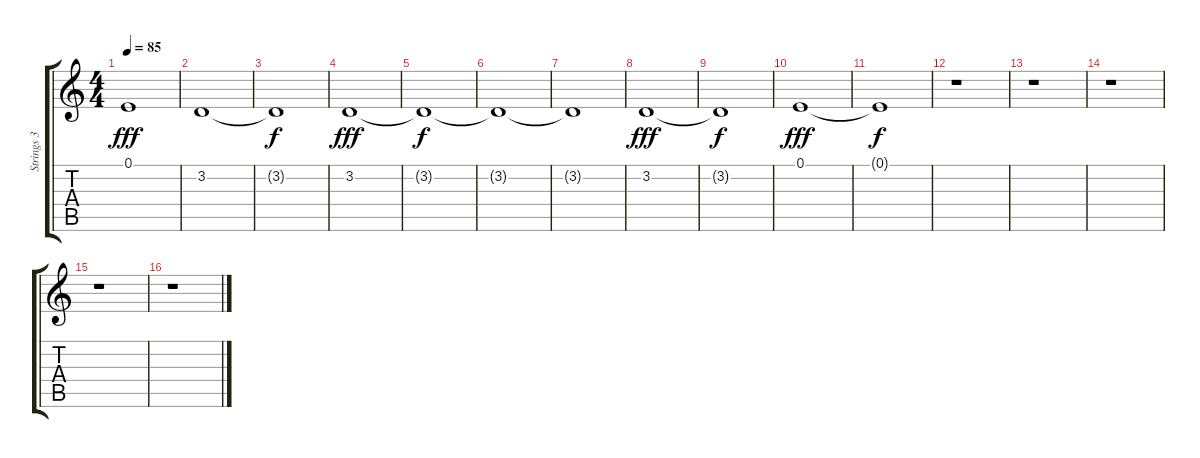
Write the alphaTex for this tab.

\track ("Strings 3" "Strings 3") {instrument stringensemble1}
\staff {score tabs}
\tuning (E4 B3 G3 D3 A2 E2) {hide}
\ts (4 4)
\tempo 85
\clef g2
\ks c
0.1.1{dy fff} |
3.2.1 |
3.2{t}.1{dy f} |
3.2.1{dy fff} |
3.2{t}.1{dy f} |
3.2{t}.1 |
3.2{t}.1 |
3.2.1{dy fff} |
3.2{t}.1{dy f} |
0.1.1{dy fff} |
0.1{t}.1{dy f} |
r.1 |
r.1 |
r.1 |
r.1 |
r.1
